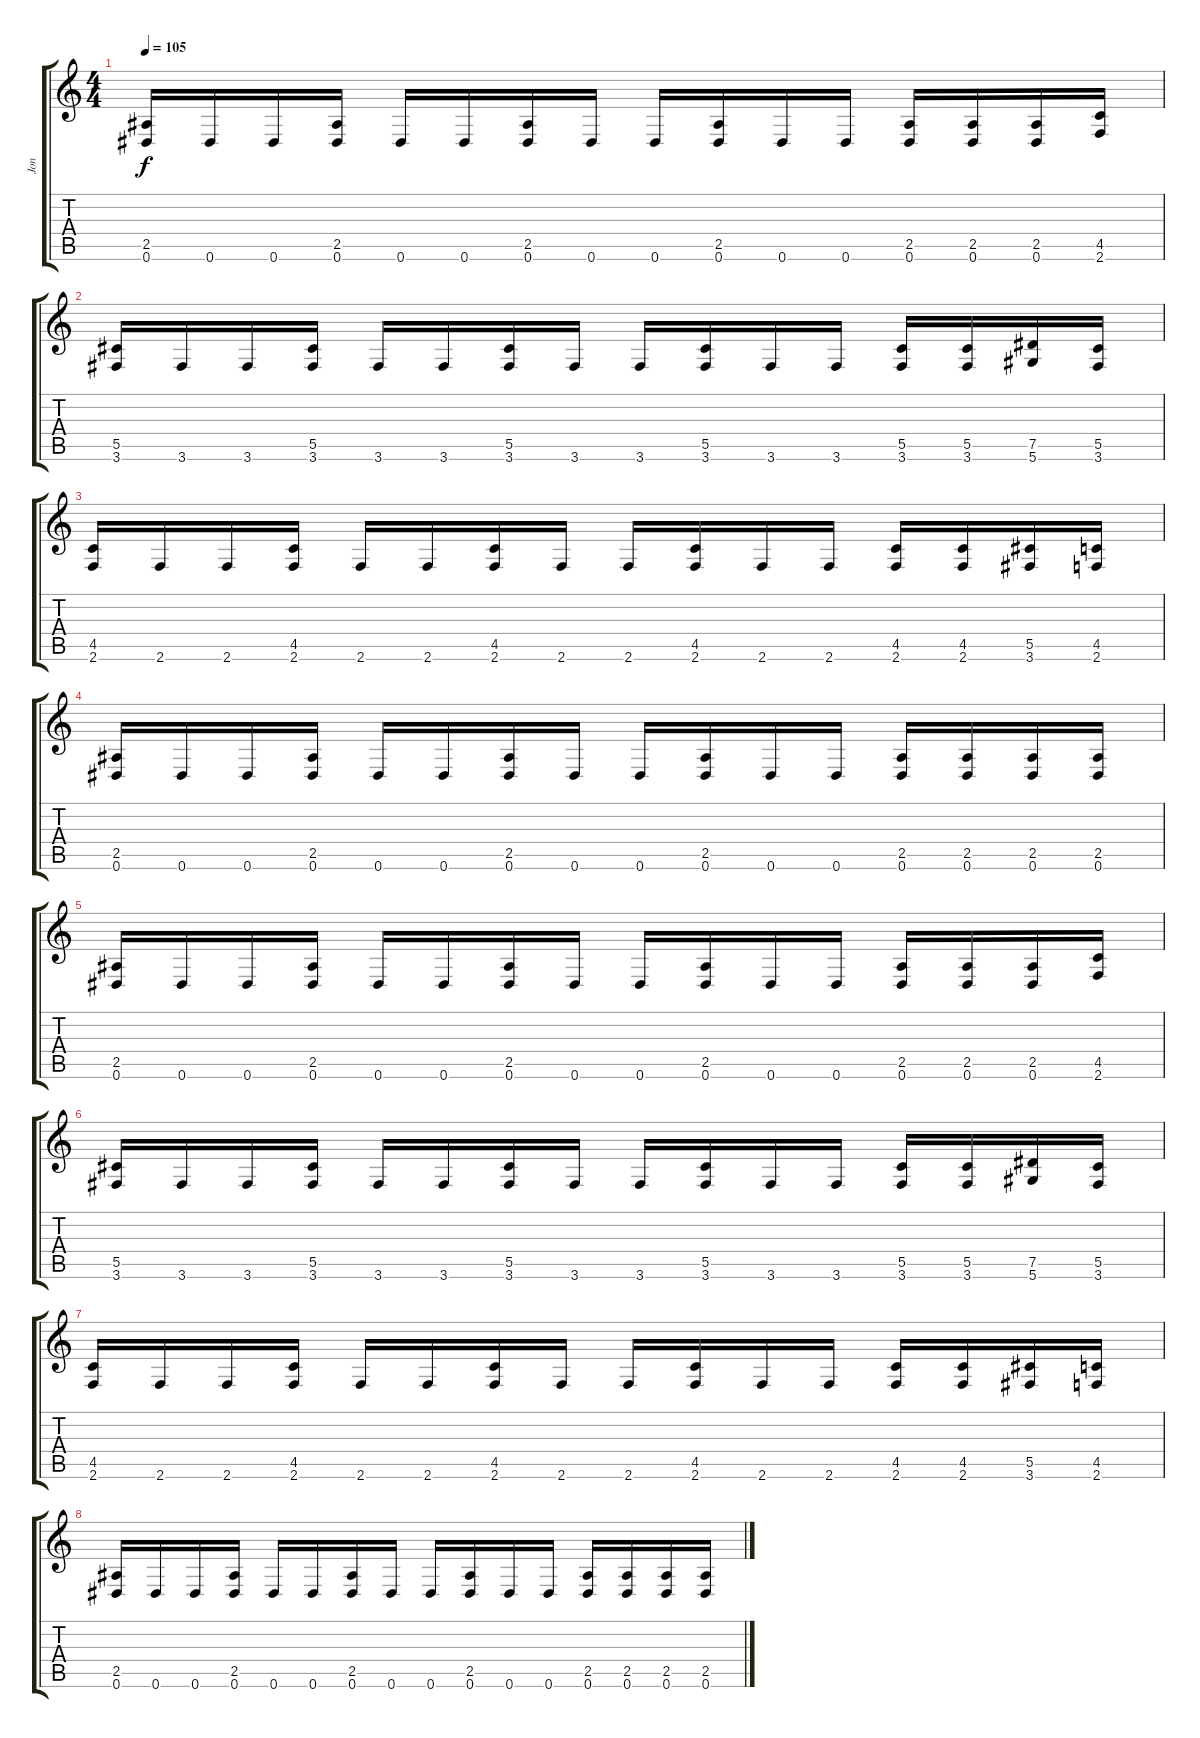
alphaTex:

\track ("Jon" "Jon") {instrument distortionguitar}
\staff {score tabs}
\tuning (Eb4 Bb3 Gb3 Db3 Ab2 Eb2) {hide}
\ts (4 4)
\tempo 105
\clef g2
\ks c
(2.5 0.6).16{dy f instrument distortionguitar} 0.6.16 0.6.16 (2.5 0.6).16 0.6.16 0.6.16 (2.5 0.6).16 0.6.16 0.6.16 (2.5 0.6).16 0.6.16 0.6.16 (2.5 0.6).16 (2.5 0.6).16 (2.5 0.6).16 (4.5 2.6).16 |
(5.5 3.6).16 3.6.16 3.6.16 (5.5 3.6).16 3.6.16 3.6.16 (5.5 3.6).16 3.6.16 3.6.16 (5.5 3.6).16 3.6.16 3.6.16 (5.5 3.6).16 (5.5 3.6).16 (7.5 5.6).16 (5.5 3.6).16 |
(4.5 2.6).16 2.6.16 2.6.16 (4.5 2.6).16 2.6.16 2.6.16 (4.5 2.6).16 2.6.16 2.6.16 (4.5 2.6).16 2.6.16 2.6.16 (4.5 2.6).16 (4.5 2.6).16 (5.5 3.6).16 (4.5 2.6).16 |
(2.5 0.6).16 0.6.16 0.6.16 (2.5 0.6).16 0.6.16 0.6.16 (2.5 0.6).16 0.6.16 0.6.16 (2.5 0.6).16 0.6.16 0.6.16 (2.5 0.6).16 (2.5 0.6).16 (2.5 0.6).16 (2.5 0.6).16 |
(2.5 0.6).16 0.6.16 0.6.16 (2.5 0.6).16 0.6.16 0.6.16 (2.5 0.6).16 0.6.16 0.6.16 (2.5 0.6).16 0.6.16 0.6.16 (2.5 0.6).16 (2.5 0.6).16 (2.5 0.6).16 (4.5 2.6).16 |
(5.5 3.6).16 3.6.16 3.6.16 (5.5 3.6).16 3.6.16 3.6.16 (5.5 3.6).16 3.6.16 3.6.16 (5.5 3.6).16 3.6.16 3.6.16 (5.5 3.6).16 (5.5 3.6).16 (7.5 5.6).16 (5.5 3.6).16 |
(4.5 2.6).16 2.6.16 2.6.16 (4.5 2.6).16 2.6.16 2.6.16 (4.5 2.6).16 2.6.16 2.6.16 (4.5 2.6).16 2.6.16 2.6.16 (4.5 2.6).16 (4.5 2.6).16 (5.5 3.6).16 (4.5 2.6).16 |
(2.5 0.6).16 0.6.16 0.6.16 (2.5 0.6).16 0.6.16 0.6.16 (2.5 0.6).16 0.6.16 0.6.16 (2.5 0.6).16 0.6.16 0.6.16 (2.5 0.6).16 (2.5 0.6).16 (2.5 0.6).16 (2.5 0.6).16
